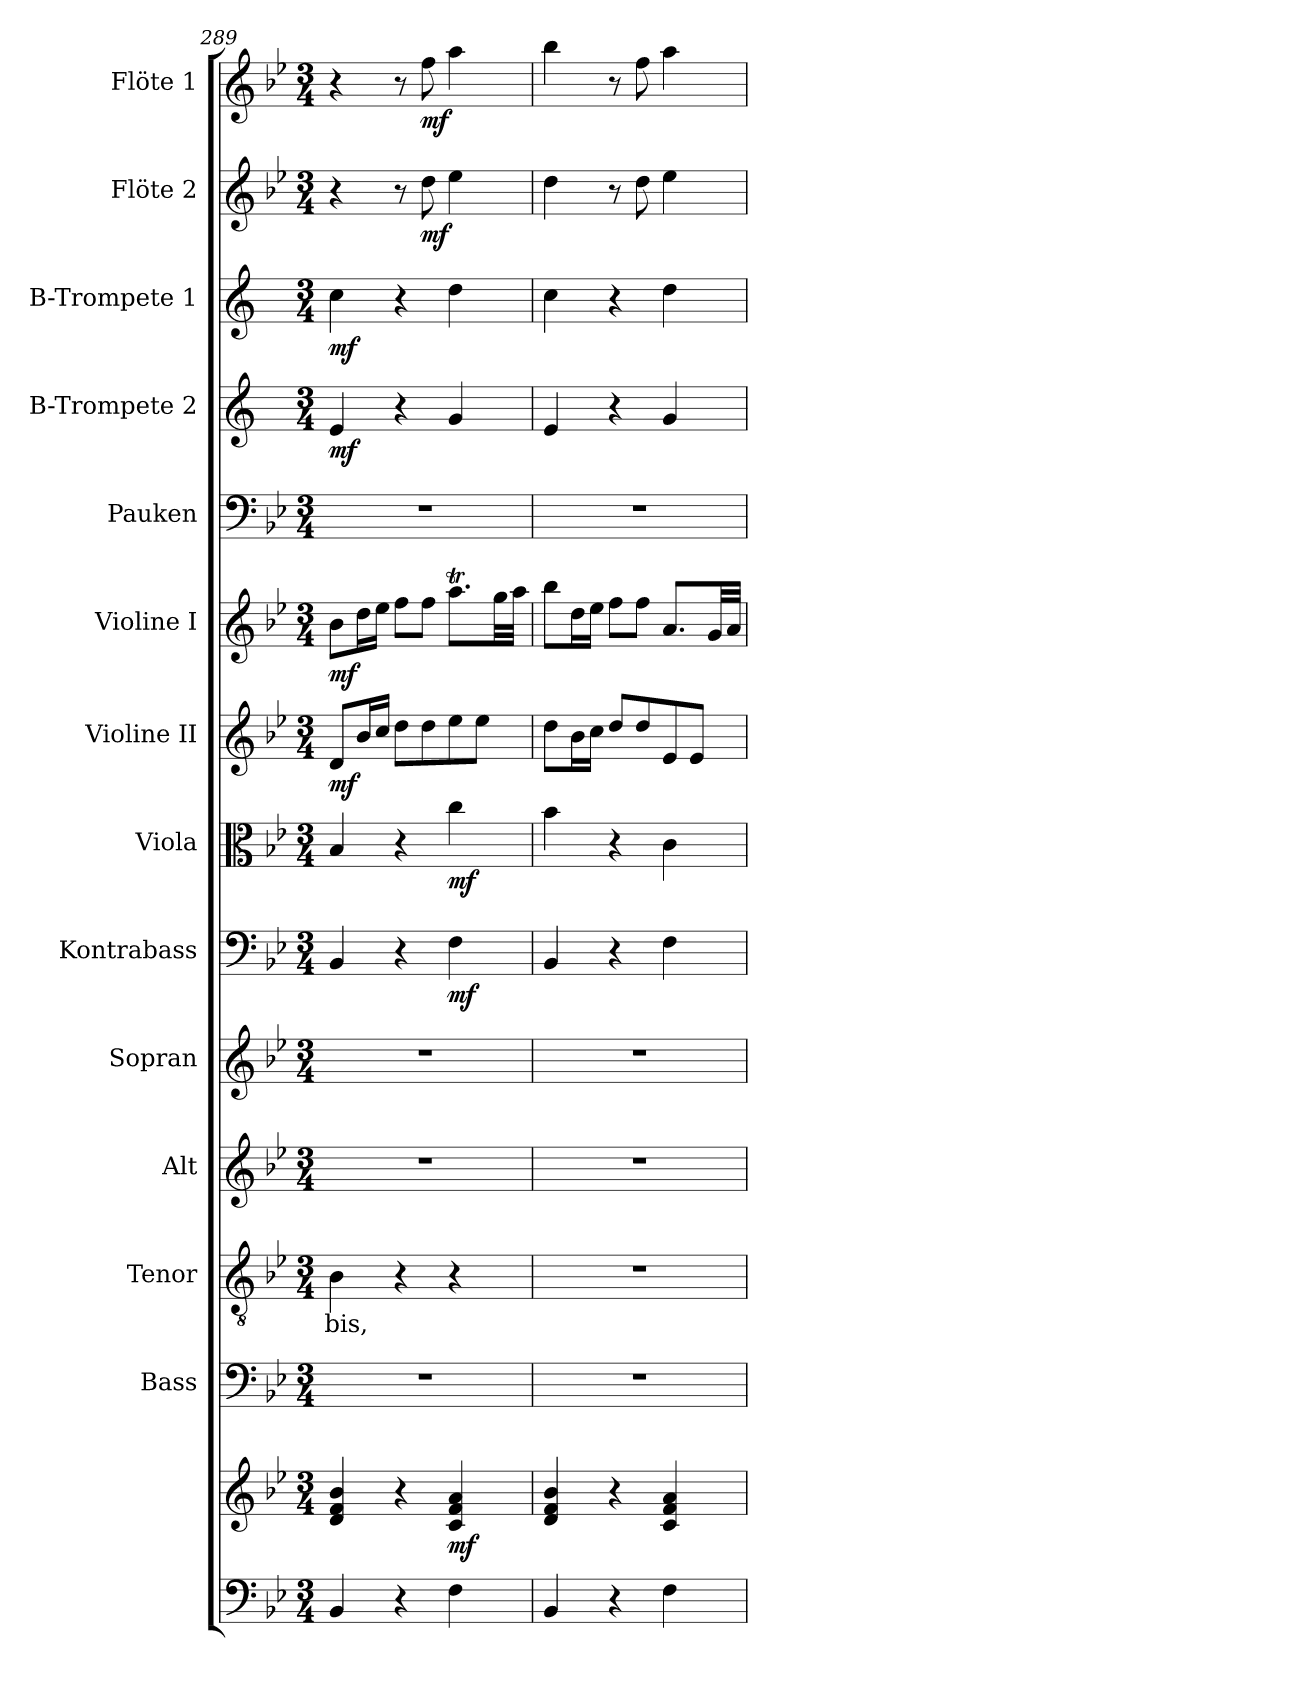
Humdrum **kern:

**kern	**kern	**dynam	**kern	**kern	**text	**kern	**kern	**kern	**dynam	**kern	**dynam	**kern	**dynam	**kern	**dynam	**kern	**kern	**dynam	**kern	**dynam	**kern	**dynam	**kern	**dynam
*part14	*part14	*part14	*part13	*part12	*part12	*part11	*part10	*part9	*part9	*part8	*part8	*part7	*part7	*part6	*part6	*part5	*part4	*part4	*part3	*part3	*part2	*part2	*part1	*part1
*staff15	*staff14	*staff14/15	*staff13	*staff12	*staff12	*staff11	*staff10	*staff9	*staff9	*staff8	*staff8	*staff7	*staff7	*staff6	*staff6	*staff5	*staff4	*staff4	*staff3	*staff3	*staff2	*staff2	*staff1	*staff1
*	*	*	*I"Bass	*I"Tenor	*	*I"Alt	*I"Sopran	*I"Kontrabass	*	*I"Viola	*	*I"Violine II	*	*I"Violine I	*	*I"Pauken	*I"B-Trompete 2	*	*I"B-Trompete 1	*	*I"Flöte 2	*	*I"Flöte 1	*
*	*	*	*I'B.	*I'T.	*	*I'A.	*I'S.	*I'Kb.	*	*I'Vla.	*	*I'Vl. II	*	*I'Vl. I	*	*I'Pk.	*I'B Trp. 2	*	*I'B Trp. 1	*	*I'Fl. 2	*	*I'Fl. 1	*
*clefF4	*clefG2	*	*clefF4	*clefGv2	*	*clefG2	*clefG2	*clefF4	*	*clefC3	*	*clefG2	*	*clefG2	*	*clefF4	*clefG2	*	*clefG2	*	*clefG2	*	*clefG2	*
*	*	*	*	*	*	*	*	*ITrd7c12	*	*	*	*	*	*	*	*	*ITrd1c2	*	*ITrd1c2	*	*	*	*	*
*k[b-e-]	*k[b-e-]	*	*k[b-e-]	*k[b-e-]	*	*k[b-e-]	*k[b-e-]	*k[b-e-]	*	*k[b-e-]	*	*k[b-e-]	*	*k[b-e-]	*	*k[b-e-]	*k[b-e-]	*	*k[b-e-]	*	*k[b-e-]	*	*k[b-e-]	*
*B-:	*B-:	*	*B-:	*B-:	*	*B-:	*B-:	*B-:	*	*B-:	*	*B-:	*	*B-:	*	*B-:	*B-:	*	*B-:	*	*B-:	*	*B-:	*
*M3/4	*M3/4	*	*M3/4	*M3/4	*	*M3/4	*M3/4	*M3/4	*	*M3/4	*	*M3/4	*	*M3/4	*	*M3/4	*M3/4	*	*M3/4	*	*M3/4	*	*M3/4	*
=289	=289	=289	=289	=289	=289	=289	=289	=289	=289	=289	=289	=289	=289	=289	=289	=289	=289	=289	=289	=289	=289	=289	=289	=289
!	!	!	!	!	!LO:LY:b	!	!	!	!	!	!	!	!LO:DY:b	!	!LO:DY:b	!	!	!LO:DY:b	!	!LO:DY:b	!	!	!	!
4BB-/	4d/ 4f/ 4b-/	.	2.r	4B-\	-bis,	2.r	2.r	4BBB-/	.	4B-/	.	8d/L	mf	8b-\L	mf	2.r	4d/	mf	4b-\	mf	4r	.	4r	.
.	.	.	.	.	.	.	.	.	.	.	.	16b-/L	.	16dd\L	.	.	.	.	.	.	.	.	.	.
.	.	.	.	.	.	.	.	.	.	.	.	16cc/JJ	.	16ee-\JJ	.	.	.	.	.	.	.	.	.	.
4r	4r	.	.	4r	.	.	.	4r	.	4r	.	8dd\L	.	8ff\L	.	.	4r	.	4r	.	8r	.	8r	.
!	!	!	!	!	!	!	!	!	!	!	!	!	!	!	!	!	!	!	!	!	!	!LO:DY:b	!	!LO:DY:b
.	.	.	.	.	.	.	.	.	.	.	.	8dd\	.	8ff\J	.	.	.	.	.	.	8dd\	mf	8ff\	mf
!	!	!LO:DY:b	!	!	!	!	!	!	!LO:DY:b	!	!LO:DY:b	!	!	!	!	!	!	!	!	!	!	!	!	!
4F\	4c/ 4f/ 4a/	mf	.	4r	.	.	.	4FF\	mf	4cc\	mf	8ee-\	.	8.aat\L	.	.	4f/	.	4cc\	.	4ee-\	.	4aa\	.
.	.	.	.	.	.	.	.	.	.	.	.	8ee-\J	.	.	.	.	.	.	.	.	.	.	.	.
.	.	.	.	.	.	.	.	.	.	.	.	.	.	32gg\LL	.	.	.	.	.	.	.	.	.	.
.	.	.	.	.	.	.	.	.	.	.	.	.	.	32aa\JJJ	.	.	.	.	.	.	.	.	.	.
!!LO:PB:g=z
=290	=290	=290	=290	=290	=290	=290	=290	=290	=290	=290	=290	=290	=290	=290	=290	=290	=290	=290	=290	=290	=290	=290	=290	=290
4BB-/	4d/ 4f/ 4b-/	.	2.r	2.r	.	2.r	2.r	4BBB-/	.	4b-\	.	8dd\L	.	8bb-\L	.	2.r	4d/	.	4b-\	.	4dd\	.	4bb-\	.
.	.	.	.	.	.	.	.	.	.	.	.	16b-\L	.	16dd\L	.	.	.	.	.	.	.	.	.	.
.	.	.	.	.	.	.	.	.	.	.	.	16cc\JJ	.	16ee-\JJ	.	.	.	.	.	.	.	.	.	.
4r	4r	.	.	.	.	.	.	4r	.	4r	.	8dd/L	.	8ff\L	.	.	4r	.	4r	.	8r	.	8r	.
.	.	.	.	.	.	.	.	.	.	.	.	8dd/	.	8ff\J	.	.	.	.	.	.	8dd\	.	8ff\	.
4F\	4c/ 4f/ 4a/	.	.	.	.	.	.	4FF\	.	4c\	.	8e-/	.	8.a/L	.	.	4f/	.	4cc\	.	4ee-\	.	4aa\	.
.	.	.	.	.	.	.	.	.	.	.	.	8e-/J	.	.	.	.	.	.	.	.	.	.	.	.
.	.	.	.	.	.	.	.	.	.	.	.	.	.	32g/LL	.	.	.	.	.	.	.	.	.	.
.	.	.	.	.	.	.	.	.	.	.	.	.	.	32a/JJJ	.	.	.	.	.	.	.	.	.	.
=	=	=	=	=	=	=	=	=	=	=	=	=	=	=	=	=	=	=	=	=	=	=	=	=
*-	*-	*-	*-	*-	*-	*-	*-	*-	*-	*-	*-	*-	*-	*-	*-	*-	*-	*-	*-	*-	*-	*-	*-	*-
